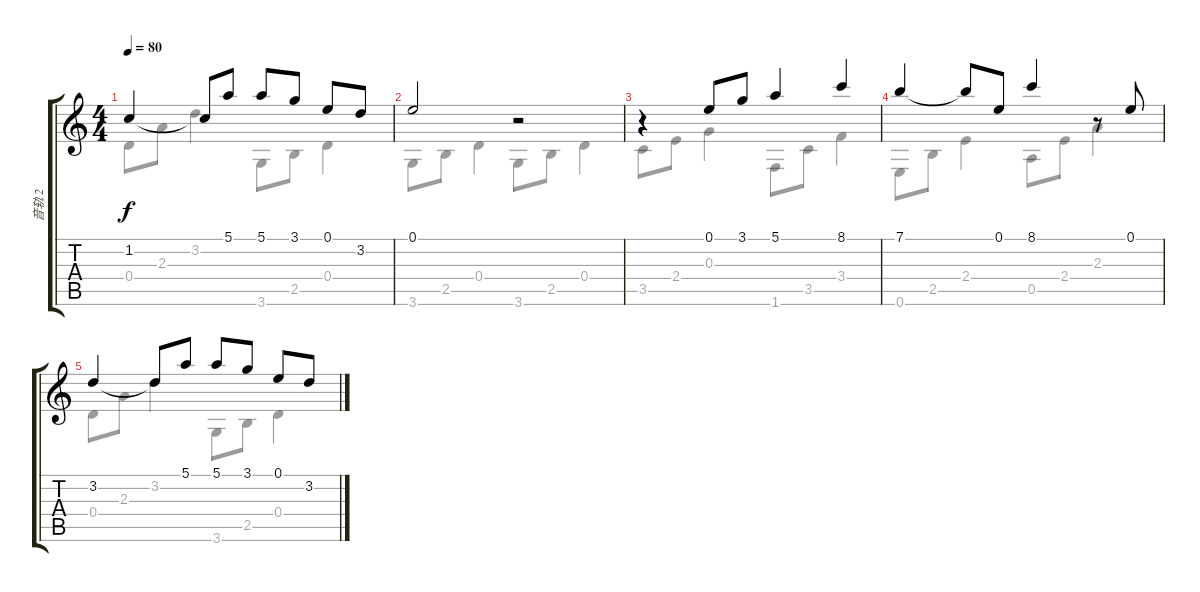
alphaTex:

\track ("音轨 2" "音轨 2") {instrument acousticguitarnylon}
\staff {score tabs}
\tuning (E4 B3 G3 D3 A2 E2) {hide}
\voice
\ts (4 4)
\tempo 80
\clef g2
\ks c
1.2.4{dy f} 1.2{t}.8 5.1.8 5.1.8 3.1.8 0.1.8 3.2.8 |
0.1.2 r.2 |
r.4 0.1.8 3.1.8 5.1.4 8.1.4 |
7.1.4 7.1{t}.8 0.1.8 8.1.4 r.8 0.1.8 |
3.2.4 3.2{t}.8 5.1.8 5.1.8 3.1.8 0.1.8 3.2.8
\voice
\clef g2
\ottava regular
\simile none
\ks c
0.4.8{dy f} 2.3.8 3.2.4 3.6.8 2.5.8 0.4.4 |
3.6.8 2.5.8 0.4.4 3.6.8 2.5.8 0.4.4 |
3.5.8 2.4.8 0.3.4 1.6.8 3.5.8 3.4.4 |
0.6.8 2.5.8 2.4.4 0.5.8 2.4.8 2.3.4 |
0.4.8 2.3.8 3.2.4 3.6.8 2.5.8 0.4.4
